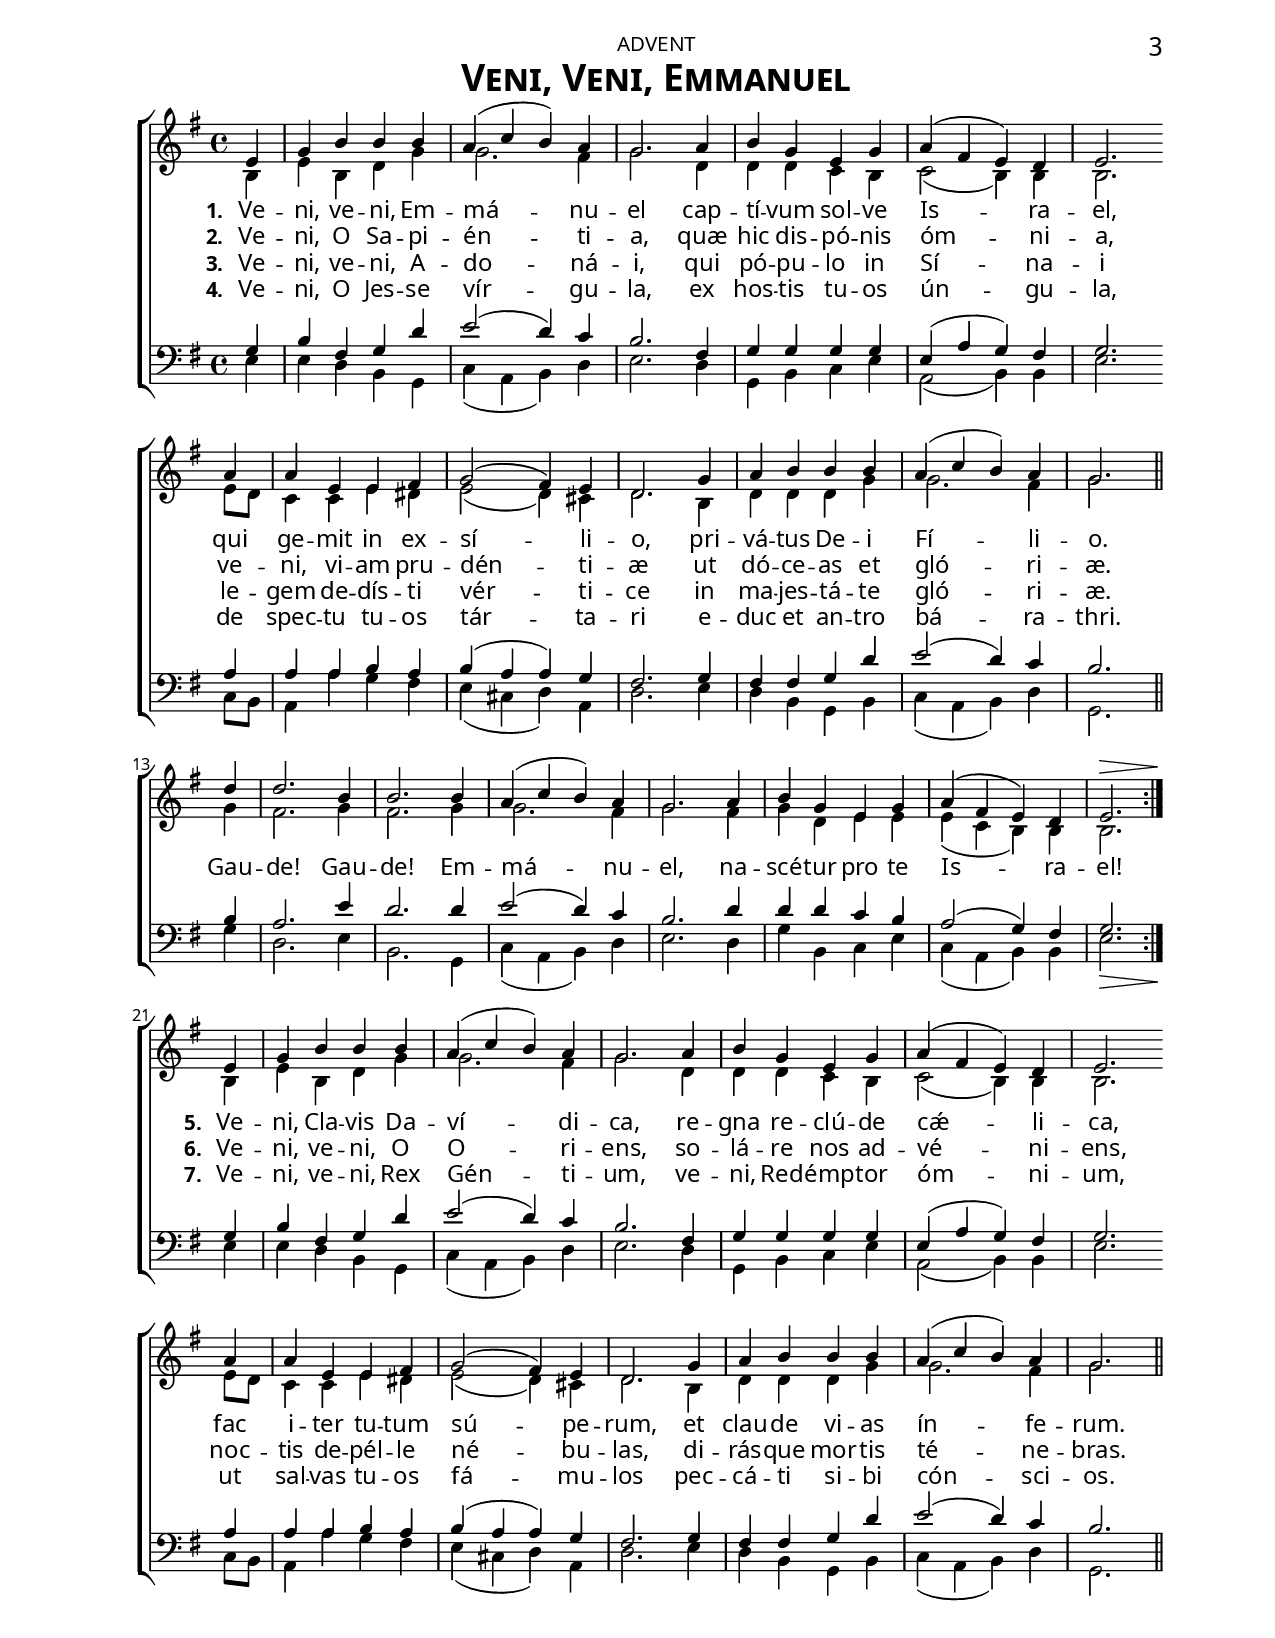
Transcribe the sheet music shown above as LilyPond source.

\version "2.24.0"
\include "util.ly"
\header {
  title = \markup{\override #'(font-name . "Garamond Premier Pro Semibold"){ \abs-fontsize #18 \smallCapsOldStyle"Veni, Veni, Emmanuel"}}
  %composer = \markup\oldStyleNum"Gregorian"
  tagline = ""
}
\paper {
  paper-height = 11\in
  paper-width = 8.5\in
  indent = 0\in
  %system-system-spacing = #'((basic-distance . 10) (padding . 0))
  system-system-spacing =
    #'((basic-distance . 0)
       (minimum-distance . 0)
       (padding . -10)
       (stretchability . 100))
  ragged-last-bottom = ##f
  ragged-bottom = ##f
  two-sided = ##t
  inner-margin = 1\in
  outer-margin = 0.75\in
  top-margin = 0.26\in
  bottom-margin = 0.25\in
  first-page-number = #003
  print-first-page-number = ##t
  headerLine = \markup{\override #'(font-name . "Garamond Premier Pro") \smallCaps advent}
  oddHeaderMarkup = \markup\fill-line{
     \override #'(font-name . "Garamond Premier Pro")\abs-fontsize #12.5
     \combine 
        \fill-line{"" \if \should-print-page-number
        \oldStylePageNum""
        }
        \fill-line{\headerLine}
  }
  evenHeaderMarkup = \markup {
     \override #'(font-name . "Garamond Premier Pro")\abs-fontsize #12.5
     \combine
        \if \should-print-page-number
        \oldStylePageNum""
        \fill-line{\headerLine}
  }
}
#(set-global-staff-size 18) \paper{ #(define fonts (make-pango-font-tree "Garamond Premier Pro" "Garamond Premier Pro" "Garamond Premier Pro" (/ 18 20))) }
global = {
  \key g \major
  \time 4/4
  \autoBeamOff
  \override DynamicLineSpanner.staff-padding = #0.0
  \override DynamicLineSpanner.Y-extent = #'(-0 . 0)
}

sopMusic = \relative c' {
  \repeat volta 2{
    \partial 4 e4 |
    g b b b |
    a( c b) a |
    g2. a4 |
    b g e g |
    
    a( fis e) d |
    e2. \bar""\break a4 |
    a e e fis |
    g2( fis4) e |
    
    d2. g4 |
    a b b b |
    a( c b) a |
    \partial 2. g2. \bar "||" \break
    
    \partial 4 d'4 |
    d2. b4 |
    b2. b4 |
    a( c b) a |
    g2. a4 |
    b g e g |
    a( fis e) d |
    \partial 2. <<e2. {s2^\> s8. s16\!}>>  \break
  }
  
  
  \partial 4 e4 |
  g b b b |
  a( c b) a |
  g2. a4 |
  b g e g |
  
  a( fis e) d |
  e2. \bar""\break a4 |
  a e e fis |
  g2( fis4) e |
  
  d2. g4 |
  a b b b |
  a( c b) a |
  \partial 2. g2. \bar "||" \break
}
sopWords = \lyricmode {
  
}

altoMusic = \relative c' {
  b4 |
  e b d g |
  g2. fis4 |
  g2. d4 |
  d d c b |
  
  c2(  b4) b |
  b2. e8[ d] |
  c4 c e dis |
  e2( d4) cis |
  
  d2. b4 |
  d d d g |
  g2. fis4 |
  g2. |
  
  g4 |
  fis2. g4 |
  fis2. g4 |
  g2. fis4 |
  g2. fis4 |
  g d e e |
  e( c b) b |
  b2.
  
  
  
  
  b4 |
  e b d g |
  g2. fis4 |
  g2. d4 |
  d d c b |
  
  c2(  b4) b |
  b2. e8[ d] |
  c4 c e dis |
  e2( d4) cis |
  
  d2. b4 |
  d d d g |
  g2. fis4 |
  g2. |
}
altoWords = \lyricmode {
  \dropLyricsVII
  \set stanza = #"1. "
  Ve -- ni, ve -- ni, Em -- má -- nu -- el
  cap -- tí -- vum sol -- ve Is -- ra -- el,
  qui ge -- mit in ex -- sí -- li -- o,
  pri -- vá -- tus De -- i Fí -- li -- o.
  
  Gau -- de! Gau -- de! Em -- má -- nu -- el,
  na -- scé -- tur pro te Is -- ra -- el!
  
  
  \set stanza = #"5. "
  Ve -- ni, Cla -- vis Da -- ví -- di -- ca,
  re -- gna re -- clú -- de cǽ -- li -- ca,
  fac i -- ter tu -- tum sú -- pe -- rum,
  et clau -- de vi -- as ín -- fe -- rum.
}
altoWordsII = \lyricmode {
  \dropLyricsVII
  \set stanza = #"2. "
  Ve -- ni, O Sa -- pi -- én -- ti -- a,
  quæ hic dis -- pó -- nis óm -- ni -- a,
  ve -- ni, vi -- am pru -- dén -- ti -- æ
  ut dó -- ce -- as et gló -- ri -- æ.
  
  \repeat unfold 16\skip1
  \set stanza = #"6. "
  Ve -- ni, ve -- ni, O O -- ri -- ens,
  so -- lá -- re nos ad -- vé -- ni -- ens,
  noc -- tis de -- pél -- le né -- bu -- las,
  di -- rás -- que mor -- tis té -- ne -- bras.
}
altoWordsIII = \lyricmode {
  \dropLyricsVII
  \set stanza = #"3. "
  Ve -- ni, ve -- ni, A -- do -- ná -- i,
  qui pó -- pu -- lo in Sí -- na -- i
  le -- gem de -- dís -- ti vér -- ti -- ce
  in ma -- jes -- tá -- te gló -- ri -- æ.
  
  \repeat unfold16\skip1
  \set stanza = #"7. "
  Ve -- ni, ve -- ni, Rex Gén -- ti -- um,
  ve -- ni, Red -- émp -- tor óm -- ni -- um,
  ut sal -- vas tu -- os fá -- mu -- los
  pec -- cá -- ti si -- bi cón -- sci -- os.
}
altoWordsIV = \lyricmode {
  \dropLyricsVII
  \set stanza = #"4. "
  Ve -- ni, O Jes -- se vír -- gu -- la,
  ex hos -- tis tu -- os ún -- gu -- la,
  de spec -- tu tu -- os tár -- ta -- ri
  e -- duc et an -- tro bá -- ra -- thri.
}
altoWordsV = \lyricmode {
}
altoWordsVI = \lyricmode {
}
altoWordsVII = \lyricmode {
}
tenorMusic = \relative c' {
  g4 |
  b fis g d' |
  e2( d4) c |
  b2. fis4 |
  g g g g |
  
  e( a g) fis |
  g2. a4 |
  a a b a |
  b( a a) g |
  
  fis2. g4 |
  fis fis g d' |
  e2( d4) c |
  b2. |
  
  b4 |
  a2. e'4 |
  d2. d4 |
  e2( d4) c |
  b2. d4 |
  d d c b |
  a2( g4) fis |
  <<g2. {s2_\> s8. s16\!}>>
  
  
  
  
  g4 |
  b fis g d' |
  e2( d4) c |
  b2. fis4 |
  g g g g |
  
  e( a g) fis |
  g2. a4 |
  a a b a |
  b( a a) g |
  
  fis2. g4 |
  fis fis g d' |
  e2( d4) c |
  b2. |
}
tenorWords = \lyricmode {

}

bassMusic = \relative c {
  e4 |
  e d b g |
  c( a b) d |
  e2. d4 |
  g, b c e |
  
  a,2( b4) b |
  e2. c8[ b] |
  a4 a' g fis |
  e( cis d) a |
  
  d2. e4 |
  d b g b |
  c( a b) d |
  g,2. |
  
  g'4 |
  d2. e4 |
  b2. g4 |
  c( a b) d |
  e2. d4 |
  g b, c e |
  c( a b) b |
  e2.
  
  
  
  
  e4 |
  e d b g |
  c( a b) d |
  e2. d4 |
  g, b c e |
  
  a,2( b4) b |
  e2. c8[ b] |
  a4 a' g fis |
  e( cis d) a |
  
  d2. e4 |
  d b g b |
  c( a b) d |
  g,2. |
}
bassWords = \lyricmode {

}

\score {
  <<
   \new ChoirStaff <<
%    \new Lyrics = sopranos \with { \override VerticalAxisGroup.nonstaff-relatedstaff-spacing = #'((basic-distance . 1)) }
    \new Staff = women <<
      \new Voice = "sopranos" { \voiceOne << \global \sopMusic >> }
      \new Voice = "altos" { \voiceTwo << \global \altoMusic >> }
    >>
    \new Lyrics \with { alignAboveContext = #"women" \override VerticalAxisGroup.nonstaff-relatedstaff-spacing = #'((basic-distance . 1))} \lyricsto "sopranos" \sopWords
    \new Lyrics = "altosVII"  \with { alignBelowContext = #"women" \override VerticalAxisGroup.nonstaff-relatedstaff-spacing = #'((basic-distance . 1)) } \lyricsto "sopranos" \altoWordsVII
    \new Lyrics = "altosVI"  \with { alignBelowContext = #"women" \override VerticalAxisGroup.nonstaff-relatedstaff-spacing = #'((basic-distance . 1)) } \lyricsto "sopranos" \altoWordsVI
    \new Lyrics = "altosV"  \with { alignBelowContext = #"women" \override VerticalAxisGroup.nonstaff-relatedstaff-spacing = #'((basic-distance . 1)) } \lyricsto "sopranos" \altoWordsV
    \new Lyrics = "altosIV"  \with { alignBelowContext = #"women" \override VerticalAxisGroup.nonstaff-relatedstaff-spacing = #'((basic-distance . 1)) } \lyricsto "sopranos" \altoWordsIV
    \new Lyrics = "altosIII"  \with { alignBelowContext = #"women" \override VerticalAxisGroup.nonstaff-relatedstaff-spacing = #'((basic-distance . 1)) } \lyricsto "sopranos" \altoWordsIII
    \new Lyrics = "altosII"  \with { alignBelowContext = #"women" \override VerticalAxisGroup.nonstaff-relatedstaff-spacing = #'((basic-distance . 1)) } \lyricsto "sopranos" \altoWordsII
    \new Lyrics = "altos"  \with { alignBelowContext = #"women" \override VerticalAxisGroup.nonstaff-relatedstaff-spacing = #'((basic-distance . 1)) } \lyricsto "sopranos" \altoWords
   \new Staff = men <<
      \clef bass
      \new Voice = "tenors" { \voiceOne << \global \tenorMusic >> }
      \new Voice = "basses" { \voiceTwo << \global \bassMusic >> }
    >>
    \new Lyrics \with { alignAboveContext = #"men" \override VerticalAxisGroup.nonstaff-relatedstaff-spacing = #'((basic-distance . 1)) } \lyricsto "tenors" \tenorWords
    \new Lyrics \with { alignBelowContext = #"men" \override VerticalAxisGroup.nonstaff-relatedstaff-spacing = #'((basic-distance . 1)) } \lyricsto "basses" \bassWords
  >>
%    \new PianoStaff << \new Staff { \new Voice { \pianoRH } } \new Staff { \clef "bass" \pianoLH } >>
  >>
  \layout {
  \context {
    \Lyrics
    \override LyricText.font-size = #1.3
  }
    \context {
      \Score
      %\override SpacingSpanner.base-shortest-duration = #(ly:make-moment 1/8)
      %\override SpacingSpanner.common-shortest-duration = #(ly:make-moment 1/4)
    }
    \context {
      % Remove all empty staves
      % \Staff \RemoveEmptyStaves \override VerticalAxisGroup.remove-first = ##t
    }
    \context {
      \Lyrics
      \override LyricText.X-offset = #center-on-word
    }
  }
}

